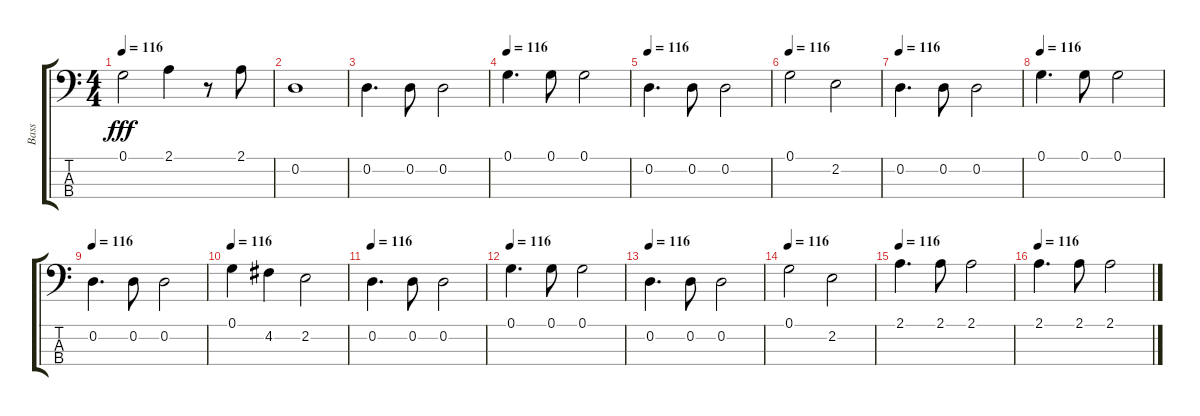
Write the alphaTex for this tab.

\track ("Bass" "Bass") {instrument electricbassfinger}
\staff {score tabs}
\tuning (G2 D2 A1 E1) {hide}
\ts (4 4)
\tempo 116
\clef f4
\ks c
0.1.2{dy fff} 2.1.4 r.8 2.1.8 |
0.2.1 |
0.2.4{d} 0.2.8 0.2.2 |
\tempo 116
0.1.4{d} 0.1.8 0.1.2 |
\tempo 116
0.2.4{d} 0.2.8 0.2.2 |
\tempo 116
0.1.2 2.2.2 |
\tempo 116
0.2.4{d} 0.2.8 0.2.2 |
\tempo 116
0.1.4{d} 0.1.8 0.1.2 |
\tempo 116
0.2.4{d} 0.2.8 0.2.2 |
\tempo 116
0.1.4 4.2.4 2.2.2 |
\tempo 116
0.2.4{d} 0.2.8 0.2.2 |
\tempo 116
0.1.4{d} 0.1.8 0.1.2 |
\tempo 116
0.2.4{d} 0.2.8 0.2.2 |
\tempo 116
0.1.2 2.2.2 |
\tempo 116
2.1.4{d} 2.1.8 2.1.2 |
\tempo 116
2.1.4{d} 2.1.8 2.1.2
